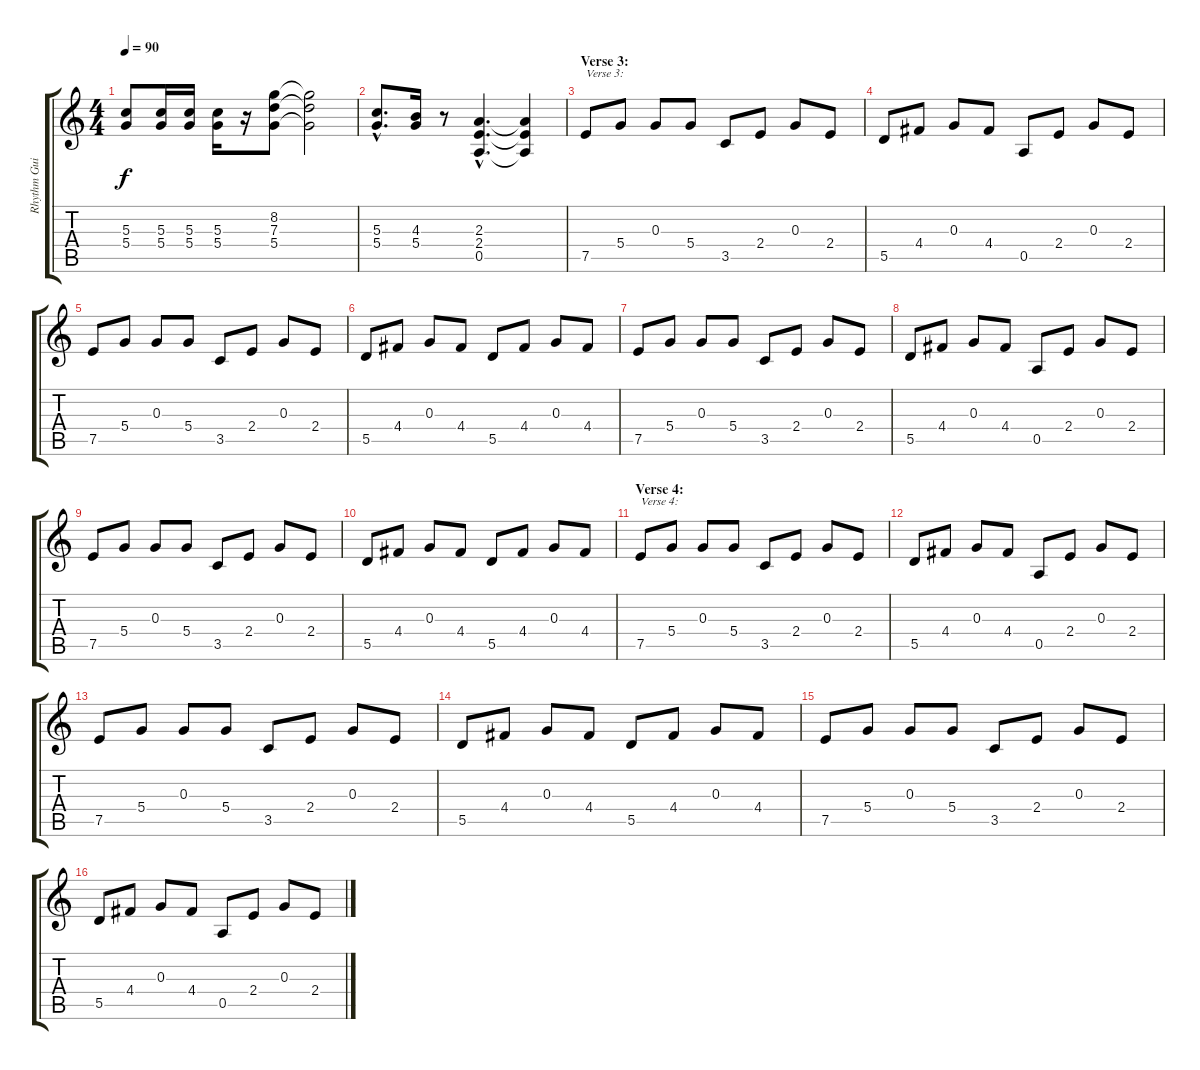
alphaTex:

\track ("Rhythm Guitar 1" "Rhythm Gui") {instrument distortionguitar}
\staff {score tabs}
\tuning (E4 B3 G3 D3 A2 E2) {hide}
\ts (4 4)
\tempo 90
\clef g2
\ks c
(5.3 5.4).8{dy f} (5.3 5.4).16 (5.3 5.4).16 (5.3 5.4).16 r.16 (8.2 7.3 5.4).8 (8.2{t} 7.3{t} 5.4{t}).2 |
(5.3{hac} 5.4{hac}).8{d} (4.3 5.4).16 r.8 (2.3{hac} 2.4{hac} 0.5{hac}).4{d} (2.3{t} 2.4{t} 0.5{t}).4 |
\section ("" "Verse 3:")
7.5.8{txt "Verse 3:"} 5.4.8 0.3.8 5.4.8 3.5.8 2.4.8 0.3.8 2.4.8 |
5.5.8 4.4.8 0.3.8 4.4.8 0.5.8 2.4.8 0.3.8 2.4.8 |
7.5.8 5.4.8 0.3.8 5.4.8 3.5.8 2.4.8 0.3.8 2.4.8 |
5.5.8 4.4.8 0.3.8 4.4.8 5.5.8 4.4.8 0.3.8 4.4.8 |
7.5.8 5.4.8 0.3.8 5.4.8 3.5.8 2.4.8 0.3.8 2.4.8 |
5.5.8 4.4.8 0.3.8 4.4.8 0.5.8 2.4.8 0.3.8 2.4.8 |
7.5.8 5.4.8 0.3.8 5.4.8 3.5.8 2.4.8 0.3.8 2.4.8 |
5.5.8 4.4.8 0.3.8 4.4.8 5.5.8 4.4.8 0.3.8 4.4.8 |
\section ("" "Verse 4:")
7.5.8{txt "Verse 4:"} 5.4.8 0.3.8 5.4.8 3.5.8 2.4.8 0.3.8 2.4.8 |
5.5.8 4.4.8 0.3.8 4.4.8 0.5.8 2.4.8 0.3.8 2.4.8 |
7.5.8 5.4.8 0.3.8 5.4.8 3.5.8 2.4.8 0.3.8 2.4.8 |
5.5.8 4.4.8 0.3.8 4.4.8 5.5.8 4.4.8 0.3.8 4.4.8 |
7.5.8 5.4.8 0.3.8 5.4.8 3.5.8 2.4.8 0.3.8 2.4.8 |
5.5.8 4.4.8 0.3.8 4.4.8 0.5.8 2.4.8 0.3.8 2.4.8
